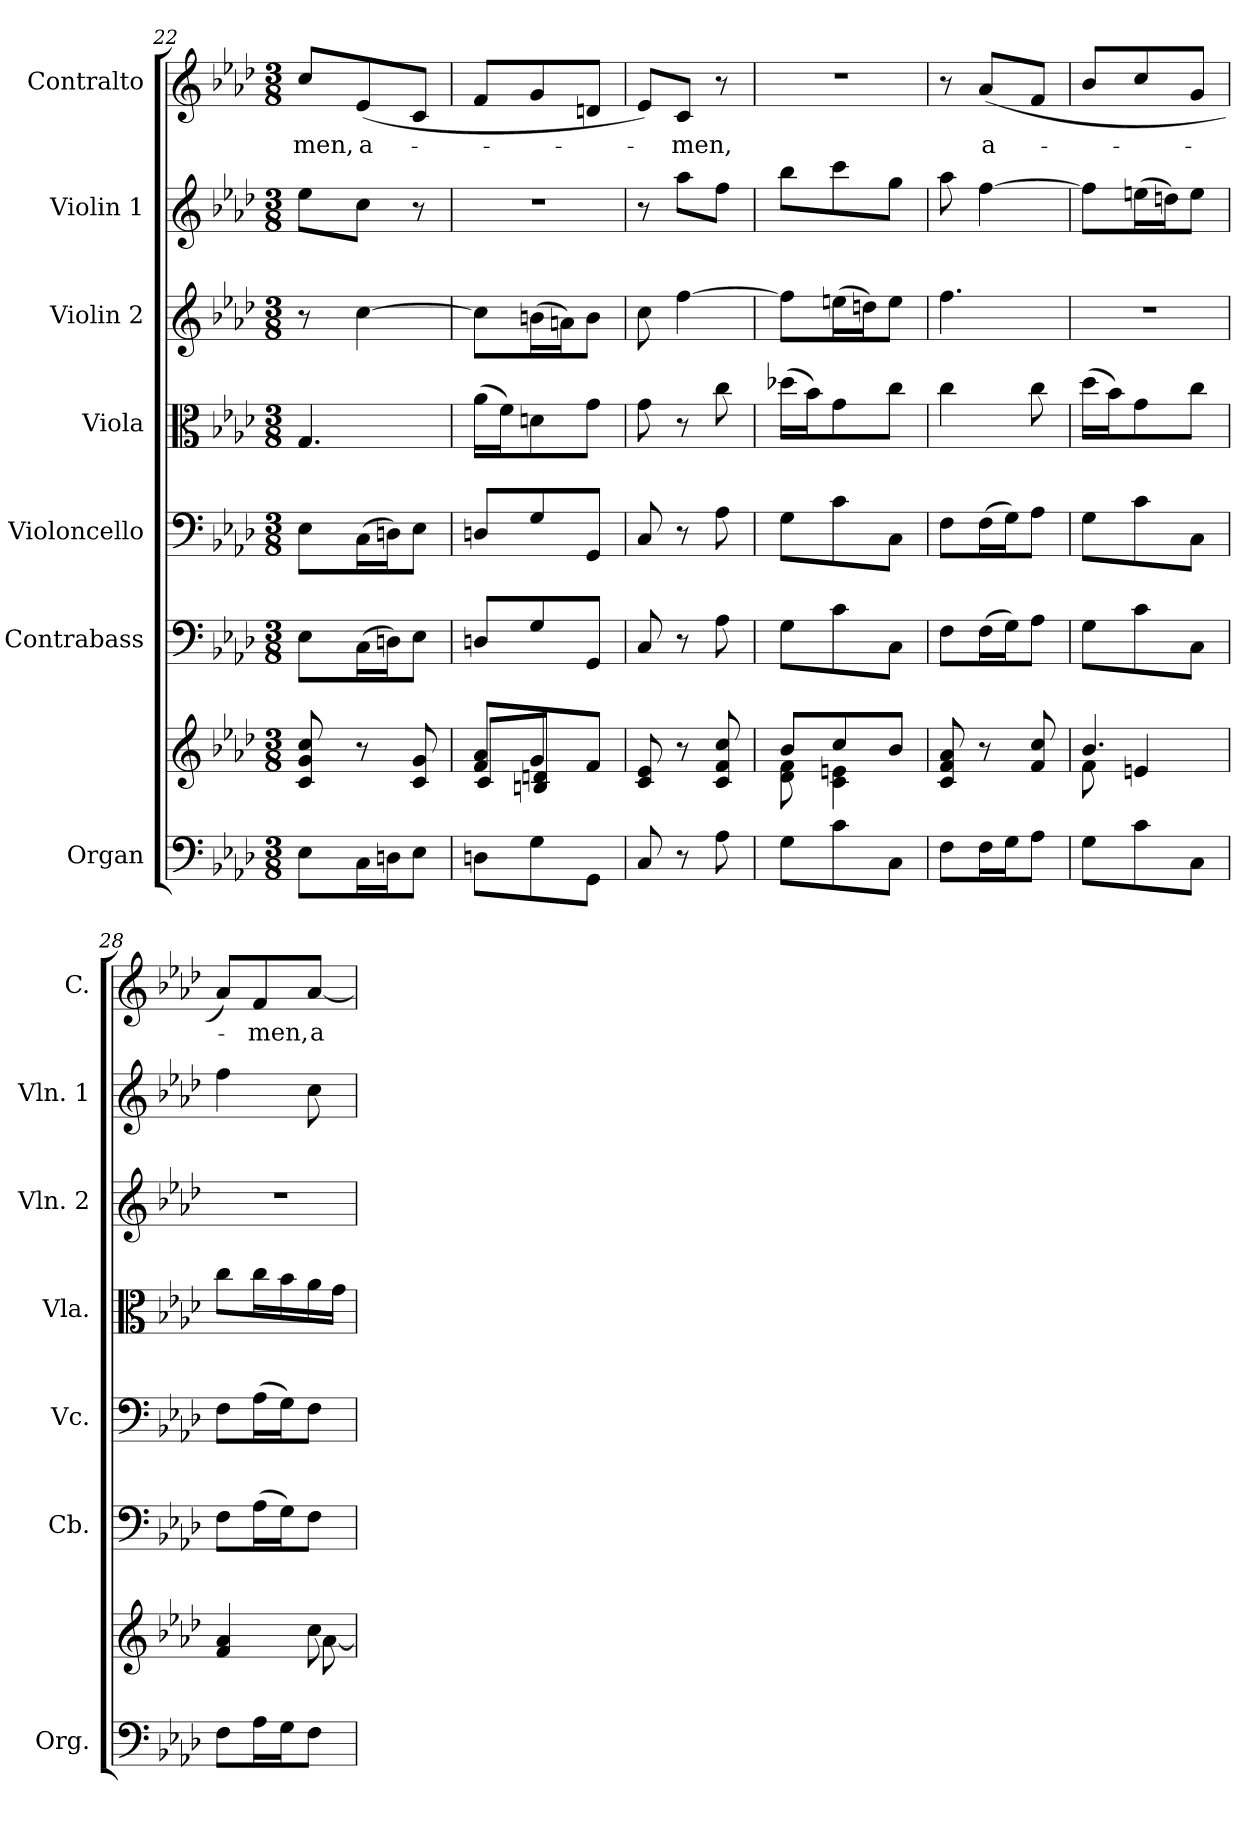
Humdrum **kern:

**kern	**kern	**kern	**kern	**kern	**kern	**kern	**kern	**text
*part7	*part7	*part6	*part5	*part4	*part3	*part2	*part1	*part1
*staff8	*staff7	*staff6	*staff5	*staff4	*staff3	*staff2	*staff1	*staff1
*I"Organ	*	*I"Contrabass	*I"Violoncello	*I"Viola	*I"Violin 2	*I"Violin 1	*I"Contralto	*
*I'Org.	*	*I'Cb.	*I'Vc.	*I'Vla.	*I'Vln. 2	*I'Vln. 1	*I'C.	*
*clefF4	*clefG2	*clefF4	*clefF4	*clefC3	*clefG2	*clefG2	*clefG2	*
*	*	*ITrd7c12	*	*	*	*	*	*
*k[b-e-a-d-]	*k[b-e-a-d-]	*k[b-e-a-d-]	*k[b-e-a-d-]	*k[b-e-a-d-]	*k[b-e-a-d-]	*k[b-e-a-d-]	*k[b-e-a-d-]	*
*f:	*f:	*f:	*f:	*f:	*f:	*f:	*f:	*
*M3/8	*M3/8	*M3/8	*M3/8	*M3/8	*M3/8	*M3/8	*M3/8	*
=22	=22	=22	=22	=22	=22	=22	=22	=22
!	!	!	!	!	!	!	!	!LO:LY:b:color=#000000
8E-i\L	8ci/ 8gi 8cci	8EE-i\L	8E-i\L	4.Gi/	8r	8ee-i\L	8cci/L	-men,
!	!	!	!	!	!	!	!	!LO:LY:b:color=#000000
16Ci\L	8r	(16CCi\L	(16Ci\L	.	[4cci\	8cci\J	(8e-i/	a-
16Dni\J	.	16DDni\J)	16Dni\J)	.	.	.	.	.
8E-i\J	8ci/ 8gi	8EE-i\J	8E-i\J	.	.	8r	8ci/J	.
=23	=23	=23	=23	=23	=23	=23	=23	=23
*	*^	*	*	*	*	*	*	*
!	!	!	!	!	!	!	!LO:N:vis=1	!	!
8Dni\L	8fi/ 8a-i/L	8ci/L	8DDni/L	8Dni/L	(16a-i\LL	8cci\L]	4.r	8fi/L	.
.	.	.	.	.	16fi\J)	.	.	.	.
8Gi\	8gi/	8Bni/ 8dni/J	8GGi/	8Gi/	8dni\	(16bni\L	.	8gi/	.
.	.	.	.	.	.	16ani\J)	.	.	.
8GGi\J	8fi/J	8ryy	8GGGi/J	8GGi/J	8gi\J	8bi\J	.	8dni/J	.
*	*v	*v	*	*	*	*	*	*	*
=24	=24	=24	=24	=24	=24	=24	=24	=24
8Ci/	8ci/ 8e-i	8CCi/	8Ci/	8gi\	8cci\	8r	8e-i/L)	.
!	!	!	!	!	!	!	!	!LO:LY:b:color=#000000
8r	8r	8r	8r	8r	[4ffi\	8aa-i\L	8ci/J	-men,
8A-i\	8ci/ 8fi 8cci	8AA-i\	8A-i\	8cci\	.	8ffi\J	8r	.
!!LO:PB:g=z
=25	=25	=25	=25	=25	=25	=25	=25	=25
*	*^	*	*	*	*	*	*	*
!	!	!	!	!	!	!	!	!LO:N:vis=1	!
8Gi\L	8b-i/L	8d-i\ 8fi	8GGi\L	8Gi\L	(16dd-Xi\LL	8ffi\L]	8bb-i\L	4.r	.
.	.	.	.	.	16b-i\J)	.	.	.	.
8ci\	8cci/	4ci\ 4eni	8Ci\	8ci\	8gi\	(16eeni\L	8ccci\	.	.
.	.	.	.	.	.	16ddni\J)	.	.	.
8Ci\J	8b-i/J	.	8CCi\J	8Ci\J	8cci\J	8eei\J	8ggi\J	.	.
*	*v	*v	*	*	*	*	*	*	*
=26	=26	=26	=26	=26	=26	=26	=26	=26
8Fi\L	8ci/ 8fi 8a-i	8FFi\L	8Fi\L	4cci\	4.ffi\	8aa-i\	8r	.
!	!	!	!	!	!	!	!	!LO:LY:b:color=#000000
16Fi\L	8r	(16FFi\L	(16Fi\L	.	.	[4ffi\	(8a-i/L	a-
16Gi\J	.	16GGi\J)	16Gi\J)	.	.	.	.	.
8A-i\J	8fi/ 8cci	8AA-i\J	8A-i\J	8cci\	.	.	8fi/J	.
=27	=27	=27	=27	=27	=27	=27	=27	=27
*	*^	*	*	*	*	*	*	*
!	!	!	!	!	!	!LO:N:vis=1	!	!	!
8Gi\L	4.b-i/	8fi\	8GGi\L	8Gi\L	(16dd-i\LL	4.r	8ffi\L]	8b-i/L	.
.	.	.	.	.	16b-i\J)	.	.	.	.
8ci\	.	4eni/	8Ci\	8ci\	8gi\	.	(16eeni\L	8cci/	.
.	.	.	.	.	.	.	16ddni\J)	.	.
8Ci\J	.	.	8CCi\J	8Ci\J	8cci\J	.	8eei\J	8gi/J	.
=28	=28	=28	=28	=28	=28	=28	=28	=28	=28
!	!	!	!	!	!	!LO:N:vis=1	!	!	!
8Fi\L	4fi/ 4a-i	8ryy	8FFi\L	8Fi\L	8cci\L	4.r	4ffi\	8a-i/L)	.
!	!	!	!	!	!	!	!	!	!LO:LY:b:color=#000000
16A-i\L	.	8ryy	(16AA-i\L	(16A-i\L	16cci\L	.	.	8fi/	-men,
16Gi\J	.	.	16GGi\J)	16Gi\J)	16b-i\	.	.	.	.
!	!	!	!	!	!	!	!	!	!LO:LY:b:color=#000000
8Fi\J	8cci\	[8a-i\	8FFi\J	8Fi\J	16a-i\	.	8cci\	[8a-i/J	a-
.	.	.	.	.	16gi\JJ	.	.	.	.
*	*v	*v	*	*	*	*	*	*	*
=	=	=	=	=	=	=	=	=
*-	*-	*-	*-	*-	*-	*-	*-	*-
